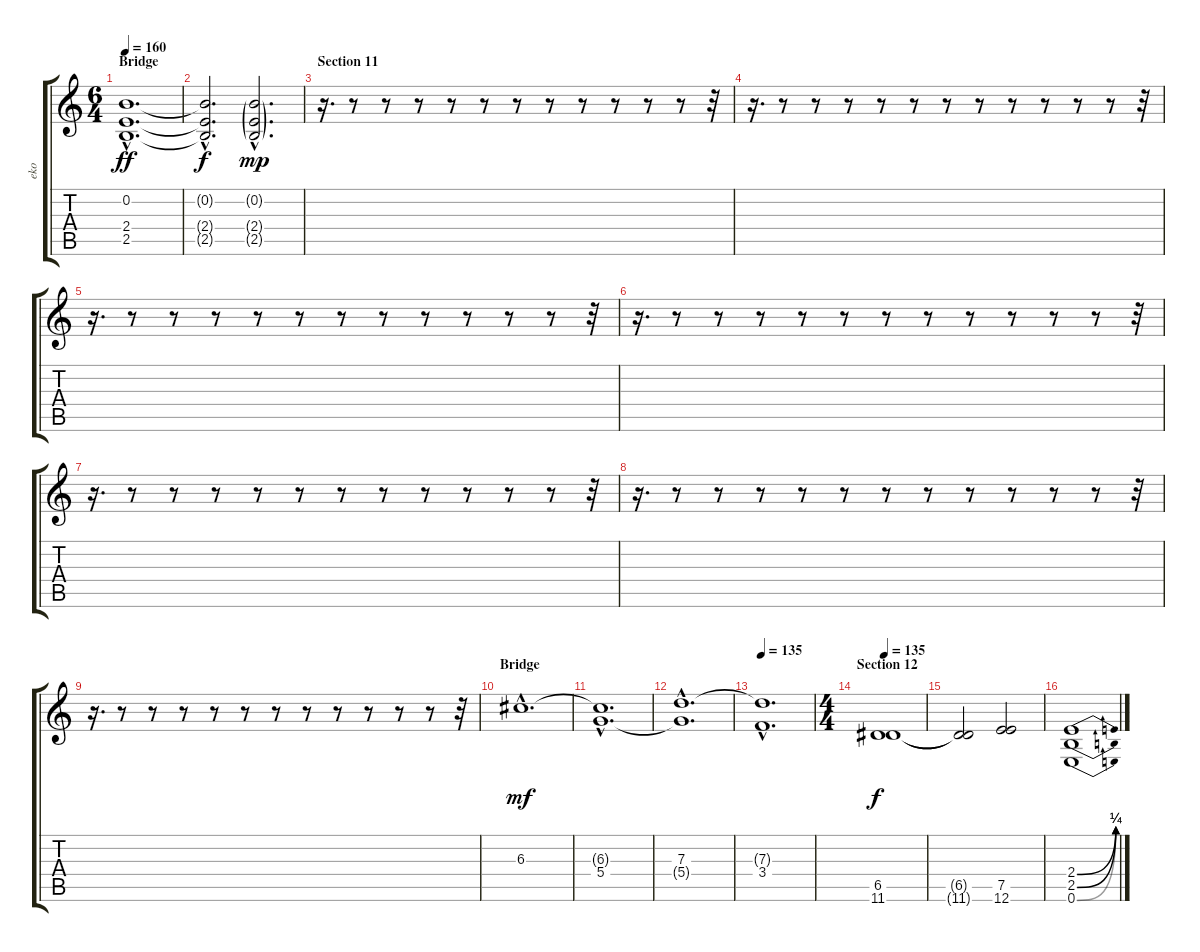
\track ("eko" "eko") {instrument distortionguitar}
\staff {score tabs}
\tuning (E4 B3 G3 D3 A2 E2) {hide}
\ts (6 4)
\section ("" "Bridge")
\tempo 160
\clef g2
\ks c
(0.2{hac} 2.4{hac} 2.5{hac}).1{d dy ff volume 13 instrument choiraahs} |
(0.2{hac t} 2.4{hac t} 2.5{hac t}).2{d dy f} (0.2{g hac} 2.4{g hac} 2.5{g hac}).2{d dy mp volume 0} |
\section ("" "Section 11")
r.16{d volume 10 instrument distortionguitar} r.8 r.8 r.8 r.8 r.8 r.8 r.8 r.8 r.8 r.8 r.8 r.32 |
r.16{d} r.8 r.8 r.8 r.8 r.8 r.8 r.8 r.8 r.8 r.8 r.8 r.32 |
r.16{d} r.8 r.8 r.8 r.8 r.8 r.8 r.8 r.8 r.8 r.8 r.8 r.32 |
r.16{d} r.8 r.8 r.8 r.8 r.8 r.8 r.8 r.8 r.8 r.8 r.8 r.32 |
r.16{d} r.8 r.8 r.8 r.8 r.8 r.8 r.8 r.8 r.8 r.8 r.8 r.32 |
r.16{d} r.8 r.8 r.8 r.8 r.8 r.8 r.8 r.8 r.8 r.8 r.8 r.32 |
r.16{d} r.8 r.8 r.8 r.8 r.8 r.8 r.8 r.8 r.8 r.8 r.8 r.32 |
\section ("" "Bridge")
6.3{hac}.1{d dy mf volume 11 instrument seashore} |
(6.3{hac t} 5.4{hac}).1{d} |
(7.3{hac} 5.4{hac t}).1{d} |
\tempo 135
(7.3{hac t} 3.4{hac}).1{d} |
\ts (4 4)
\section ("" "Section 12")
\tempo 135
(6.5 11.6).1{dy f volume 16 instrument fx7echoes} |
(6.5{t} 11.6{t}).2 (7.5 12.6).2 |
(2.4{be (bend 0 0 60 1)} 2.5{be (bend 0 0 60 1)} 0.6{be (bend 0 0 60 1)}).1
